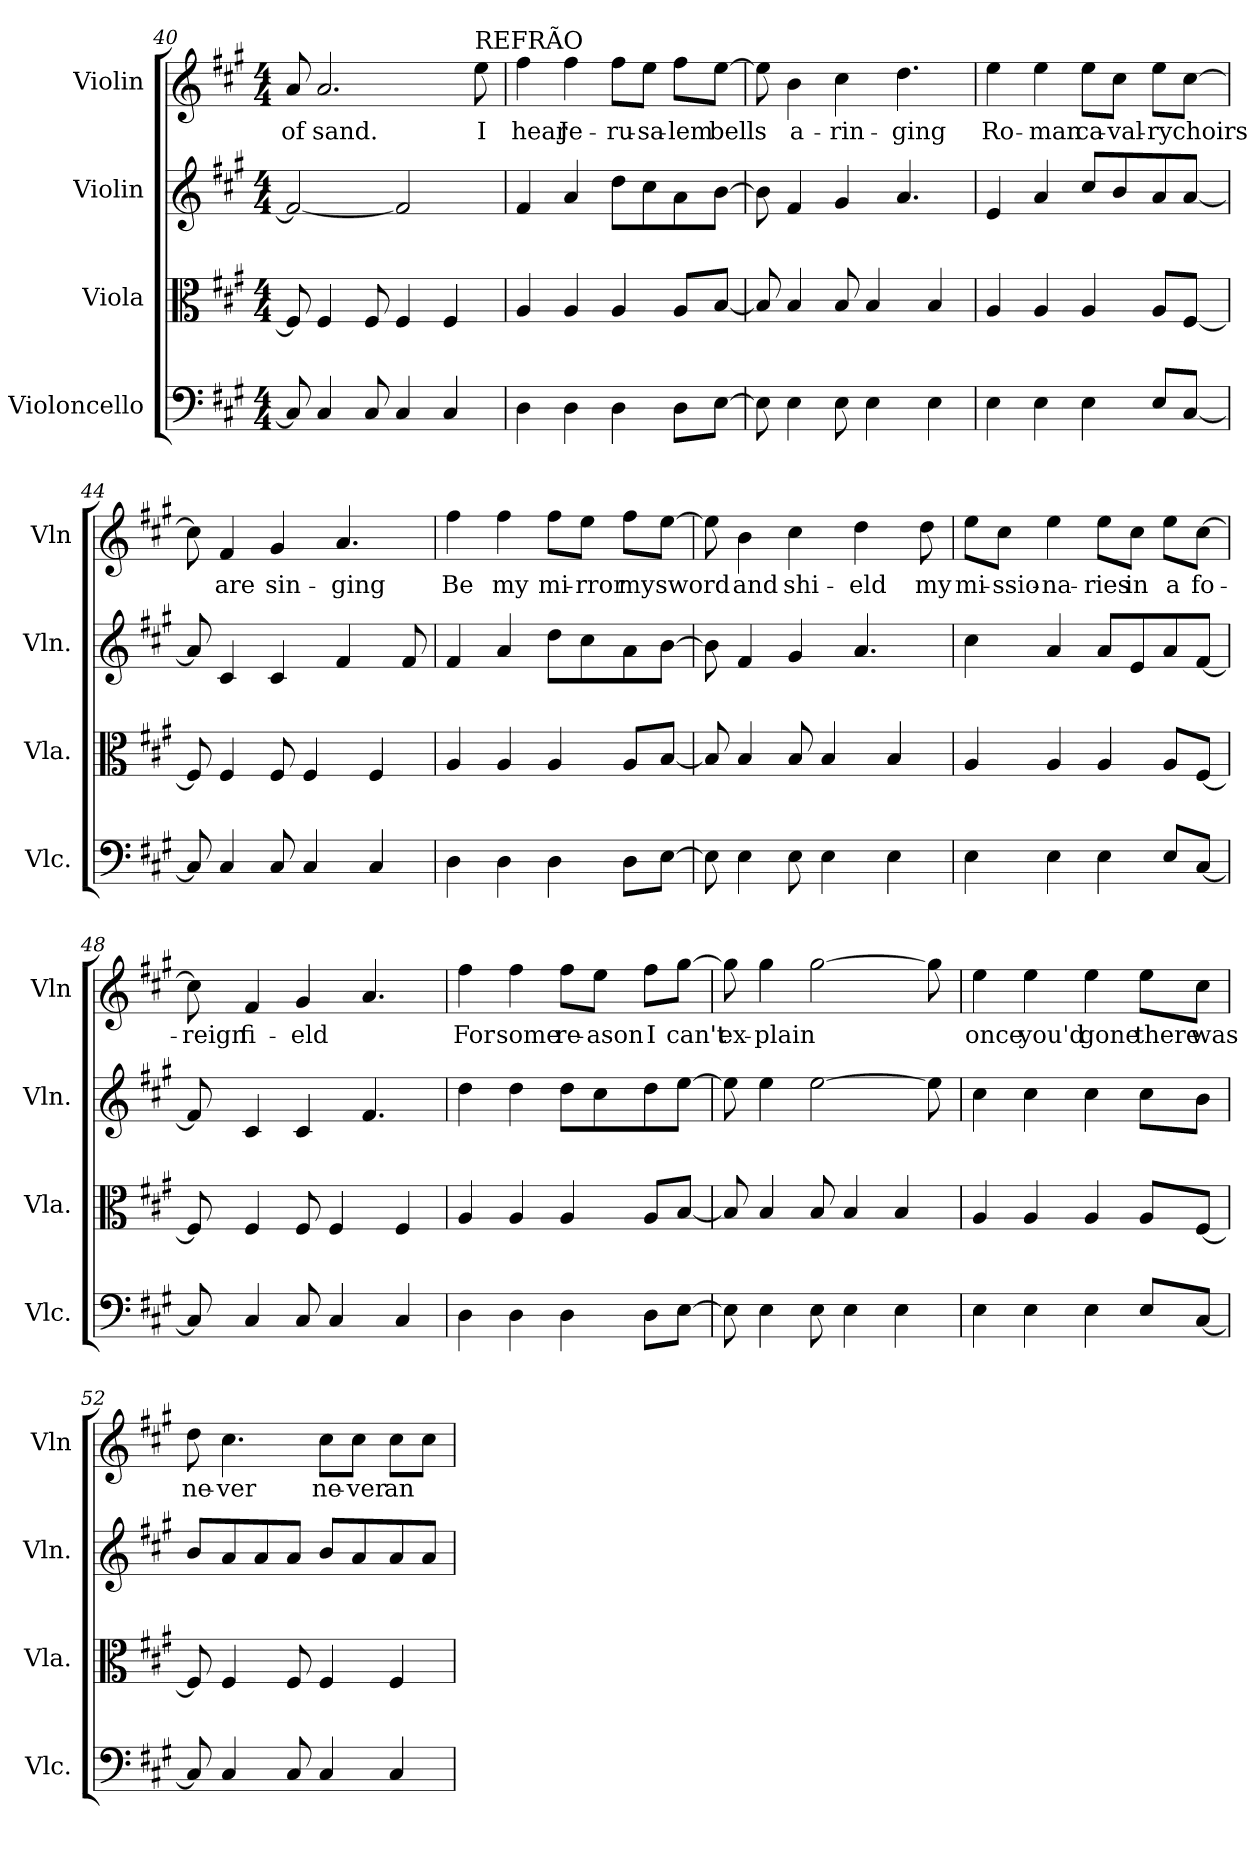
**kern	**kern	**kern	**kern	**text
*part4	*part3	*part2	*part1	*part1
*staff4	*staff3	*staff2	*staff1	*staff1
*I"Violoncello	*I"Viola	*I"Violin	*I"Violin	*
*I'Vlc.	*I'Vla.	*I'Vln.	*I'Vln	*
!!LO:LB:g=z
*clefF4	*clefC3	*clefG2	*clefG2	*
*k[f#c#g#]	*k[f#c#g#]	*k[f#c#g#]	*k[f#c#g#]	*
*M4/4	*M4/4	*M4/4	*M4/4	*
=40	=40	=40	=40	=40
!	!	!	!	!LO:LY:b
8C#/]	8F#/]	2f#/_	8a/	of
!	!	!	!	!LO:LY:b
4C#/	4F#/	.	2.a/	sand.
8C#/	8F#/	.	.	.
4C#/	4F#/	2f#/]	.	.
4C#/	4F#/	.	.	.
!	!	!	!LO:TX:a:t=REFRÃO	!
!	!	!	!	!LO:LY:b
.	.	.	8ee\	I
=41	=41	=41	=41	=41
!	!	!	!	!LO:LY:b
4D\	4A/	4f#/	4ff#\	hear
!	!	!	!	!LO:LY:b
4D\	4A/	4a/	4ff#\	Je-
!	!	!	!	!LO:LY:b
4D\	4A/	8dd\L	8ff#\L	-ru-
!	!	!	!	!LO:LY:b
.	.	8cc#\	8ee\J	-sa-
!	!	!	!	!LO:LY:b
8D\L	8A/L	8a/	8ff#\L	-lem
!	!	!	!	!LO:LY:b
[8E\J	[8B/J	[8b\J	[8ee\J	bells
=42	=42	=42	=42	=42
8E\]	8B/]	8b\]	8ee\]	.
!	!	!	!	!LO:LY:b
4E\	4B/	4f#/	4b\	a-
!	!	!	!	!LO:LY:b
8E\	8B/	4g#/	4cc#\	-rin-
4E\	4B/	.	.	.
!	!	!	!	!LO:LY:b
.	.	4.a/	4.dd\	-ging
4E\	4B/	.	.	.
=43	=43	=43	=43	=43
!	!	!	!	!LO:LY:b
4E\	4A/	4e/	4ee\	Ro-
!	!	!	!	!LO:LY:b
4E\	4A/	4a/	4ee\	-man
!	!	!	!	!LO:LY:b
4E\	4A/	8cc#\L	8ee\L	ca-
!	!	!	!	!LO:LY:b
.	.	8b\	8cc#\J	-val-
!	!	!	!	!LO:LY:b
8E\L	8A/L	8a/	8ee\L	-ry
!	!	!	!	!LO:LY:b
[8C#/J	[8F#/J	[8a/J	[8cc#\J	choirs
=44	=44	=44	=44	=44
8C#/]	8F#/]	8a/]	8cc#\]	.
!	!	!	!	!LO:LY:b
4C#/	4F#/	4c#/	4f#/	are
!	!	!	!	!LO:LY:b
8C#/	8F#/	4c#/	4g#/	sin-
4C#/	4F#/	.	.	.
!	!	!	!	!LO:LY:b
.	.	4f#/	4.a/	-ging
4C#/	4F#/	.	.	.
.	.	8f#/	.	.
!!LO:LB:g=z
=45	=45	=45	=45	=45
!	!	!	!	!LO:LY:b
4D\	4A/	4f#/	4ff#\	Be
!	!	!	!	!LO:LY:b
4D\	4A/	4a/	4ff#\	my
!	!	!	!	!LO:LY:b
4D\	4A/	8dd\L	8ff#\L	mi-
!	!	!	!	!LO:LY:b
.	.	8cc#\	8ee\J	-rror
!	!	!	!	!LO:LY:b
8D\L	8A/L	8a/	8ff#\L	my
!	!	!	!	!LO:LY:b
[8E\J	[8B/J	[8b\J	[8ee\J	sword
=46	=46	=46	=46	=46
8E\]	8B/]	8b\]	8ee\]	.
!	!	!	!	!LO:LY:b
4E\	4B/	4f#/	4b\	and
!	!	!	!	!LO:LY:b
8E\	8B/	4g#/	4cc#\	shi-
4E\	4B/	.	.	.
!	!	!	!	!LO:LY:b
.	.	4.a/	4dd\	-eld
4E\	4B/	.	.	.
!	!	!	!	!LO:LY:b
.	.	.	8dd\	my
=47	=47	=47	=47	=47
!	!	!	!	!LO:LY:b
4E\	4A/	4cc#\	8ee\L	mi-
!	!	!	!	!LO:LY:b
.	.	.	8cc#\J	-ssio-
!	!	!	!	!LO:LY:b
4E\	4A/	4a/	4ee\	-na-
!	!	!	!	!LO:LY:b
4E\	4A/	8a/L	8ee\L	-ries
!	!	!	!	!LO:LY:b
.	.	8e/	8cc#\J	in
!	!	!	!	!LO:LY:b
8E\L	8A/L	8a/	8ee\L	a
!	!	!	!	!LO:LY:b
[8C#/J	[8F#/J	[8f#/J	[8cc#\J	fo-
=48	=48	=48	=48	=48
!	!	!	!	!LO:LY:b
8C#/]	8F#/]	8f#/]	8cc#\]	-reign
!	!	!	!	!LO:LY:b
4C#/	4F#/	4c#/	4f#/	fi-
!	!	!	!	!LO:LY:b
8C#/	8F#/	4c#/	4g#/	-eld
4C#/	4F#/	.	.	.
.	.	4.f#/	4.a/	.
4C#/	4F#/	.	.	.
=49	=49	=49	=49	=49
!	!	!	!	!LO:LY:b
4D\	4A/	4dd\	4ff#\	For
!	!	!	!	!LO:LY:b
4D\	4A/	4dd\	4ff#\	some
!	!	!	!	!LO:LY:b
4D\	4A/	8dd\L	8ff#\L	re-
!	!	!	!	!LO:LY:b
.	.	8cc#\	8ee\J	-ason
!	!	!	!	!LO:LY:b
8D\L	8A/L	8dd\	8ff#\L	I
!	!	!	!	!LO:LY:b
[8E\J	[8B/J	[8ee\J	[8gg#\J	can't
!!LO:LB:g=z
=50	=50	=50	=50	=50
!	!	!	!	!LO:LY:b
8E\]	8B/]	8ee\]	8gg#\]	ex-
!	!	!	!	!LO:LY:b
4E\	4B/	4ee\	4gg#\	-plain
8E\	8B/	[2ee\	[2gg#\	.
4E\	4B/	.	.	.
4E\	4B/	.	.	.
.	.	8ee\]	8gg#\]	.
=51	=51	=51	=51	=51
!	!	!	!	!LO:LY:b
4E\	4A/	4cc#\	4ee\	once
!	!	!	!	!LO:LY:b
4E\	4A/	4cc#\	4ee\	you'd
!	!	!	!	!LO:LY:b
4E\	4A/	4cc#\	4ee\	gone
!	!	!	!	!LO:LY:b
8E\L	8A/L	8cc#\L	8ee\L	there
!	!	!	!	!LO:LY:b
[8C#/J	[8F#/J	8b\J	8cc#\J	was
=52	=52	=52	=52	=52
!	!	!	!	!LO:LY:b
8C#/]	8F#/]	8b\L	8dd\	ne-
!	!	!	!	!LO:LY:b
4C#/	4F#/	8a/	4.cc#\	-ver
.	.	8a/	.	.
8C#/	8F#/	8a/J	.	.
!	!	!	!	!LO:LY:b
4C#/	4F#/	8b\L	8cc#\L	ne-
!	!	!	!	!LO:LY:b
.	.	8a/	8cc#\J	-ver
!	!	!	!	!LO:LY:b
4C#/	4F#/	8a/	8cc#\L	an
.	.	8a/J	8cc#\J	.
=	=	=	=	=
*-	*-	*-	*-	*-
